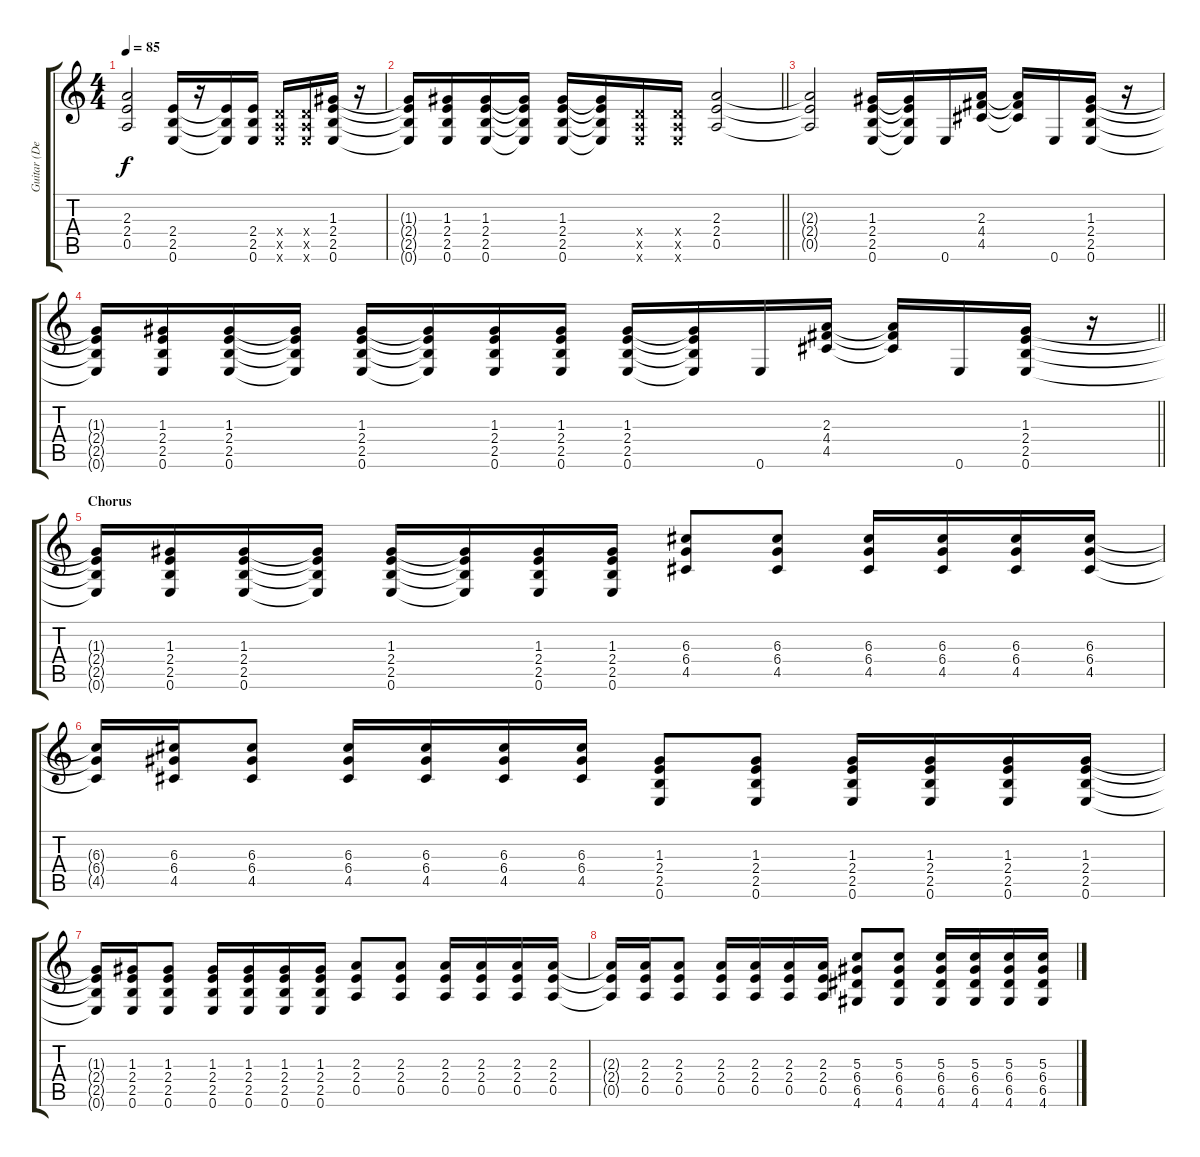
\track ("Guitar (Dean Deleo)" "Guitar (De") {instrument acousticguitarsteel}
\staff {score tabs}
\tuning (E4 B3 G3 D3 A2 E2) {hide}
\ts (4 4)
\tempo 85
\clef g2
\ks c
(2.3 2.4 0.5).2{dy f} (2.4 2.5 0.6).16 r.16 (2.4{t} 2.5{t} 0.6{t}).16 (2.4 2.5 0.6).16 (0.4{x} 0.5{x} 0.6{x}).16 (0.4{x} 0.5{x} 0.6{x}).16 (1.3 2.4 2.5 0.6).16 r.16 |
\barLineRight lightlight
(1.3{t} 2.4{t} 2.5{t} 0.6{t}).16 (1.3 2.4 2.5 0.6).16 (1.3 2.4 2.5 0.6).16 (1.3{t} 2.4{t} 2.5{t} 0.6{t}).16 (1.3 2.4 2.5 0.6).16 (1.3{t} 2.4{t} 2.5{t} 0.6{t}).16 (0.4{x} 0.5{x} 0.6{x}).16 (0.4{x} 0.5{x} 0.6{x}).16 (2.3 2.4 0.5).2 |
\section ("" "")
(2.3{t} 2.4{t} 0.5{t}).2 (1.3 2.4 2.5 0.6).16 (1.3{t} 2.4{t} 2.5{t} 0.6{t}).16 0.6.16 (2.3 4.4 4.5).16 (2.3{t} 4.4{t} 4.5{t}).16 0.6.16 (1.3 2.4 2.5 0.6).16 r.16 |
\barLineRight lightlight
(1.3{t} 2.4{t} 2.5{t} 0.6{t}).16 (1.3 2.4 2.5 0.6).16 (1.3 2.4 2.5 0.6).16 (1.3{t} 2.4{t} 2.5{t} 0.6{t}).16 (1.3 2.4 2.5 0.6).16 (1.3{t} 2.4{t} 2.5{t} 0.6{t}).16 (1.3 2.4 2.5 0.6).16 (1.3 2.4 2.5 0.6).16 (1.3 2.4 2.5 0.6).16 (1.3{t} 2.4{t} 2.5{t} 0.6{t}).16 0.6.16 (2.3 4.4 4.5).16 (2.3{t} 4.4{t} 4.5{t}).16 0.6.16 (1.3 2.4 2.5 0.6).16 r.16 |
\section ("" "Chorus")
(1.3{t} 2.4{t} 2.5{t} 0.6{t}).16 (1.3 2.4 2.5 0.6).16 (1.3 2.4 2.5 0.6).16 (1.3{t} 2.4{t} 2.5{t} 0.6{t}).16 (1.3 2.4 2.5 0.6).16 (1.3{t} 2.4{t} 2.5{t} 0.6{t}).16 (1.3 2.4 2.5 0.6).16 (1.3 2.4 2.5 0.6).16 (6.3 6.4 4.5).8 (6.3 6.4 4.5).8 (6.3 6.4 4.5).16 (6.3 6.4 4.5).16 (6.3 6.4 4.5).16 (6.3 6.4 4.5).16 |
(6.3{t} 6.4{t} 4.5{t}).16 (6.3 6.4 4.5).16 (6.3 6.4 4.5).8 (6.3 6.4 4.5).16 (6.3 6.4 4.5).16 (6.3 6.4 4.5).16 (6.3 6.4 4.5).16 (1.3 2.4 2.5 0.6).8 (1.3 2.4 2.5 0.6).8 (1.3 2.4 2.5 0.6).16 (1.3 2.4 2.5 0.6).16 (1.3 2.4 2.5 0.6).16 (1.3 2.4 2.5 0.6).16 |
(1.3{t} 2.4{t} 2.5{t} 0.6{t}).16 (1.3 2.4 2.5 0.6).16 (1.3 2.4 2.5 0.6).8 (1.3 2.4 2.5 0.6).16 (1.3 2.4 2.5 0.6).16 (1.3 2.4 2.5 0.6).16 (1.3 2.4 2.5 0.6).16 (2.3 2.4 0.5).8 (2.3 2.4 0.5).8 (2.3 2.4 0.5).16 (2.3 2.4 0.5).16 (2.3 2.4 0.5).16 (2.3 2.4 0.5).16 |
(2.3{t} 2.4{t} 0.5{t}).16 (2.3 2.4 0.5).16 (2.3 2.4 0.5).8 (2.3 2.4 0.5).16 (2.3 2.4 0.5).16 (2.3 2.4 0.5).16 (2.3 2.4 0.5).16 (5.3 6.4 6.5 4.6).8 (5.3 6.4 6.5 4.6).8 (5.3 6.4 6.5 4.6).16 (5.3 6.4 6.5 4.6).16 (5.3 6.4 6.5 4.6).16 (5.3 6.4 6.5 4.6).16
